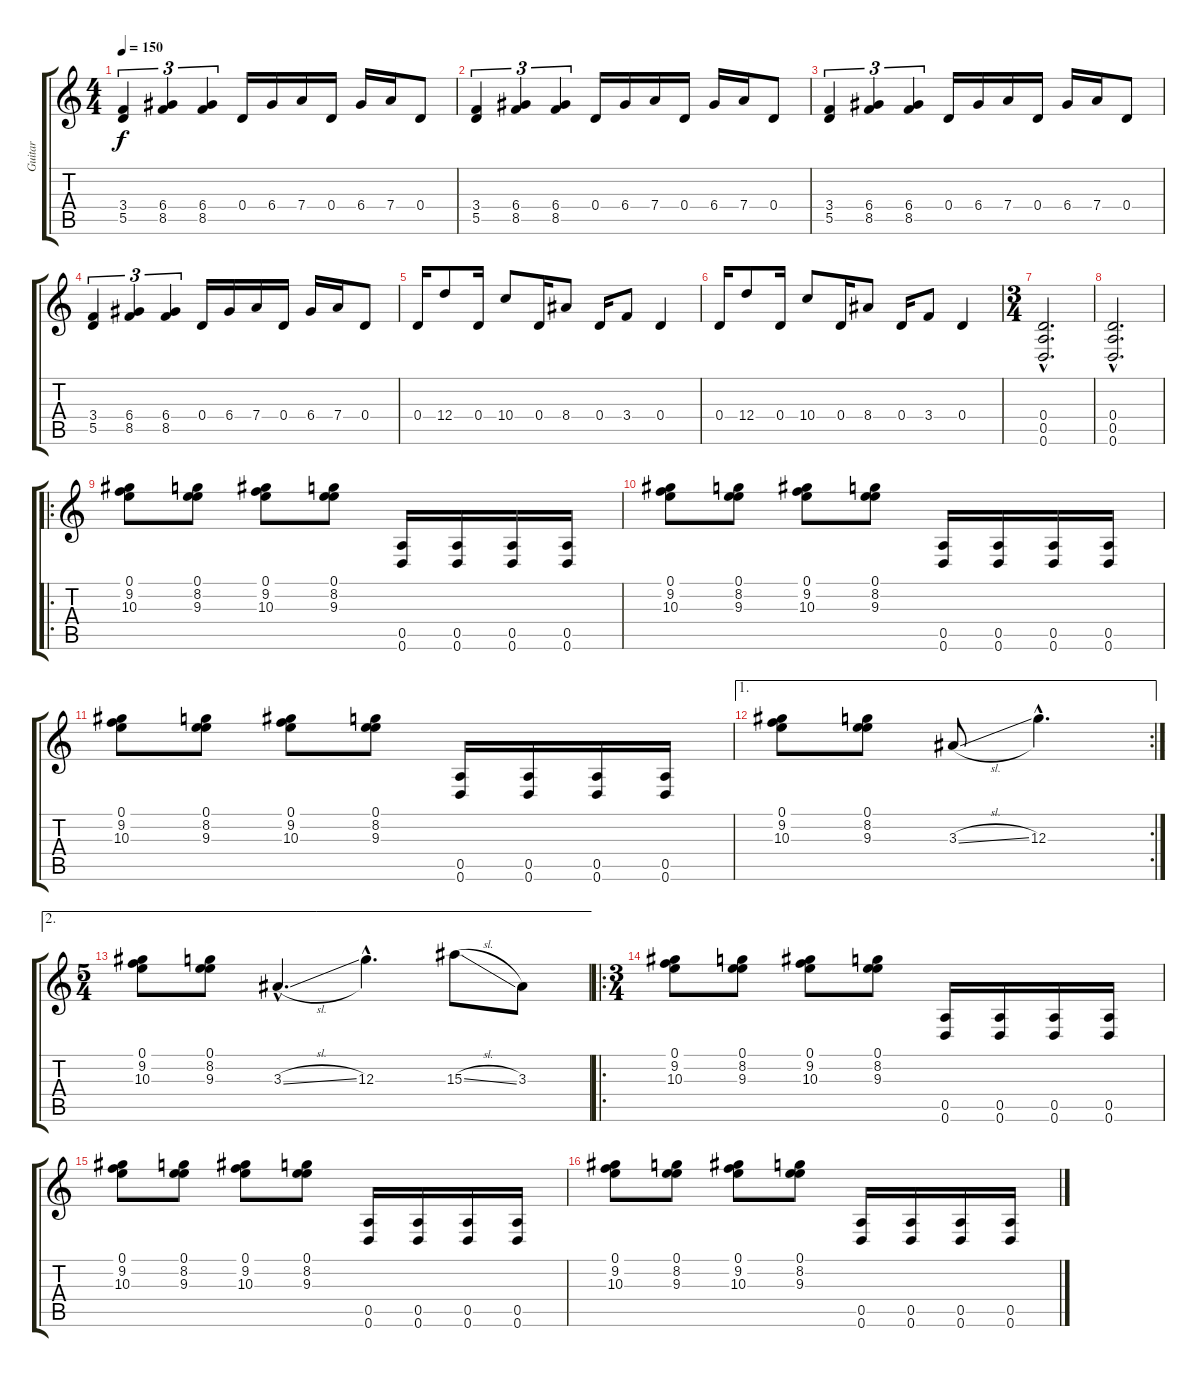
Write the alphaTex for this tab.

\track ("Guitar" "Guitar") {instrument distortionguitar}
\staff {score tabs}
\tuning (E4 B3 G3 D3 A2 D2) {hide}
\ts (4 4)
\tempo 150
\clef g2
\ks c
(3.4 5.5).4{tu (3 2) dy f} (6.4 8.5).4{tu (3 2)} (6.4 8.5).4{tu (3 2)} 0.4.16 6.4.16 7.4.16 0.4.16 6.4.16 7.4.16 0.4.8 |
(3.4 5.5).4{tu (3 2)} (6.4 8.5).4{tu (3 2)} (6.4 8.5).4{tu (3 2)} 0.4.16 6.4.16 7.4.16 0.4.16 6.4.16 7.4.16 0.4.8 |
(3.4 5.5).4{tu (3 2)} (6.4 8.5).4{tu (3 2)} (6.4 8.5).4{tu (3 2)} 0.4.16 6.4.16 7.4.16 0.4.16 6.4.16 7.4.16 0.4.8 |
(3.4 5.5).4{tu (3 2)} (6.4 8.5).4{tu (3 2)} (6.4 8.5).4{tu (3 2)} 0.4.16 6.4.16 7.4.16 0.4.16 6.4.16 7.4.16 0.4.8 |
0.4.16 12.4.8 0.4.16 10.4.8 0.4.16 8.4.8 0.4.16 3.4.8 0.4.4 |
0.4.16 12.4.8 0.4.16 10.4.8 0.4.16 8.4.8 0.4.16 3.4.8 0.4.4 |
\ts (3 4)
(0.4{hac} 0.5{hac} 0.6{hac}).2{d} |
(0.4{hac} 0.5{hac} 0.6{hac}).2{d} |
\ro
(0.1 9.2 10.3).8 (0.1 8.2 9.3).8 (0.1 9.2 10.3).8 (0.1 8.2 9.3).8 (0.5 0.6).16 (0.5 0.6).16 (0.5 0.6).16 (0.5 0.6).16 |
(0.1 9.2 10.3).8 (0.1 8.2 9.3).8 (0.1 9.2 10.3).8 (0.1 8.2 9.3).8 (0.5 0.6).16 (0.5 0.6).16 (0.5 0.6).16 (0.5 0.6).16 |
(0.1 9.2 10.3).8 (0.1 8.2 9.3).8 (0.1 9.2 10.3).8 (0.1 8.2 9.3).8 (0.5 0.6).16 (0.5 0.6).16 (0.5 0.6).16 (0.5 0.6).16 |
\ae 1
\rc 2
(0.1 9.2 10.3).8 (0.1 8.2 9.3).8 3.3{sl}.8 12.3{hac}.4{d} |
\ae 2
\ts (5 4)
(0.1 9.2 10.3).8 (0.1 8.2 9.3).8 3.3{sl hac}.4{d} 12.3{hac}.4{d} 15.3{sl}.8 3.3.8 |
\ro
\ts (3 4)
(0.1 9.2 10.3).8 (0.1 8.2 9.3).8 (0.1 9.2 10.3).8 (0.1 8.2 9.3).8 (0.5 0.6).16 (0.5 0.6).16 (0.5 0.6).16 (0.5 0.6).16 |
(0.1 9.2 10.3).8 (0.1 8.2 9.3).8 (0.1 9.2 10.3).8 (0.1 8.2 9.3).8 (0.5 0.6).16 (0.5 0.6).16 (0.5 0.6).16 (0.5 0.6).16 |
(0.1 9.2 10.3).8 (0.1 8.2 9.3).8 (0.1 9.2 10.3).8 (0.1 8.2 9.3).8 (0.5 0.6).16 (0.5 0.6).16 (0.5 0.6).16 (0.5 0.6).16
